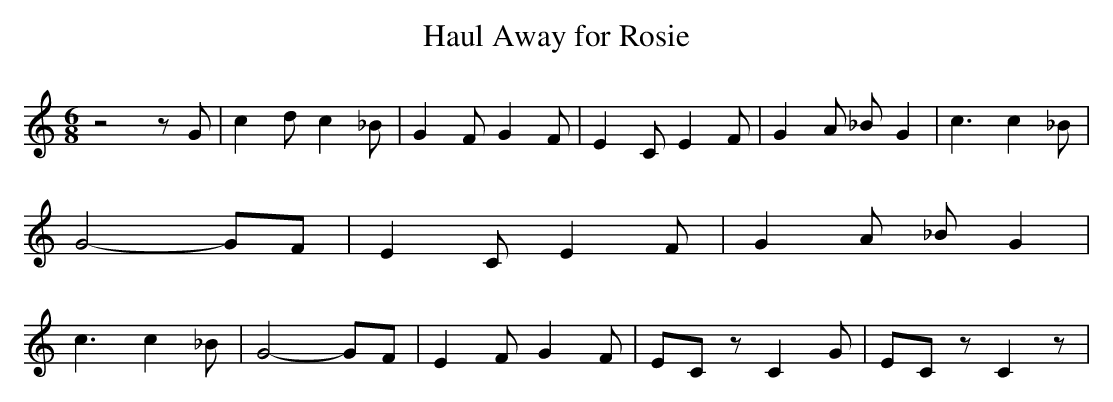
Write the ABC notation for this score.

X:1
T:Haul Away for Rosie
M:6/8
L:1/8
K:C
 z4 z G| c2 d c2 _B| G2 F G2 F| E2 C E2 F| G2- A _B- G2| c3 c2 _B|\
 G4- GF| E2 C E2 F| G2- A _B- G2| c3 c2 _B| G4- GF| E2 F G2 F| EC z C2 G|\
 EC z C2 z|
